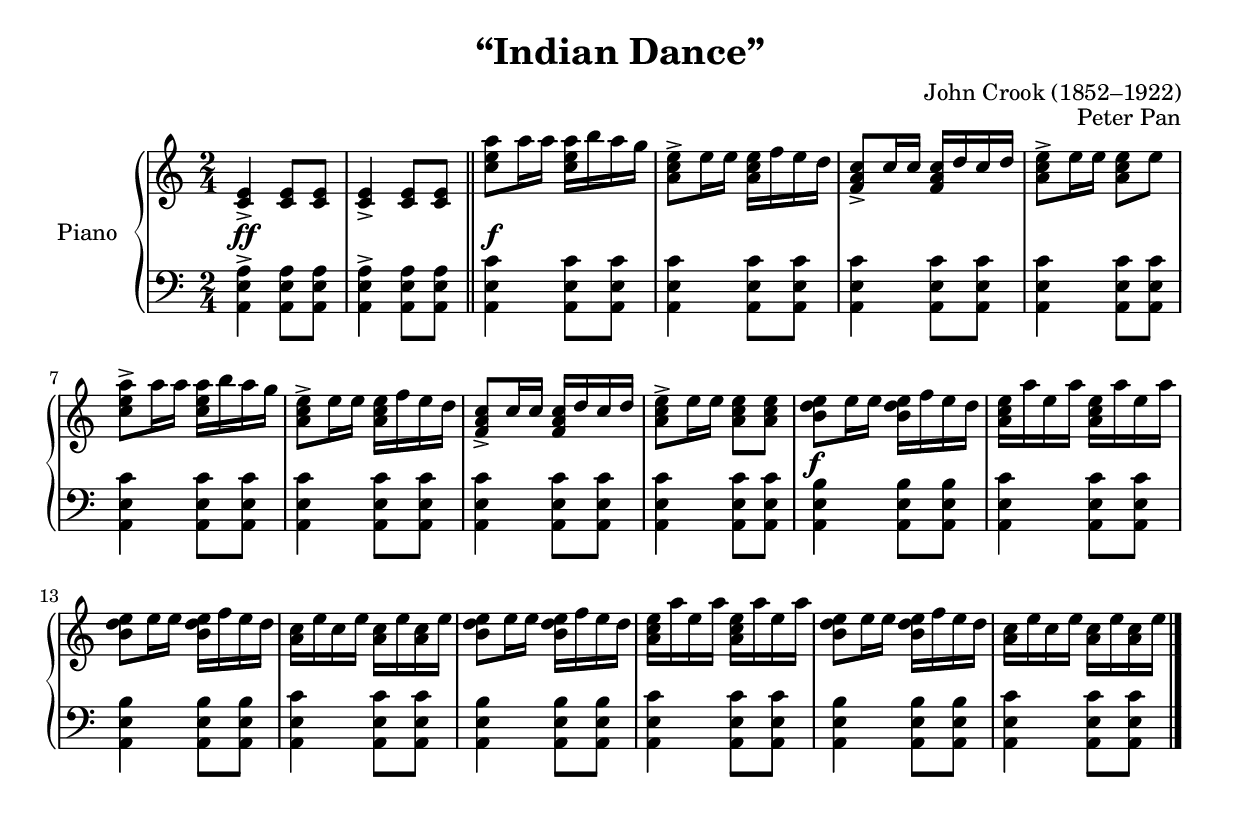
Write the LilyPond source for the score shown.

\version "2.19.52"
\language "english"
\include "Peter_Pan.ily"

% \include "articulate.ly"

\header {
  title = "“Indian Dance”"
}

\tagGroup #'(midi-only score-only)


dynamicsOne = {
	<>\ff
	s2*2	|
}

upperOne = \relative {
	<c' e>4->			q8		q		|
	q4->				q8		q		|
}

lowerOne = \relative {
	<a, e' a>4->			q8		q		|
	q4->				q8		q		|
}


dynamicsTwo = {
	<>\f
	s2*8	|

	<>\f
	s2*8	|
}

upperTwo = \relative {
	<a'' e c>8	a16	a	q	b	a	g	|
	<e c a>8->	e16	e	q	f	e	d	|
	<c a f>8->	c16	c	q	d	c	d	|
	<e c a>8->	e16	e	q8		e		|

	<a e c>8->	a16	a	q	b	a	g	|
	<e c a>8->	e16	e	q	f	e	d	|
	<c a f>8->	c16	c	q	d	c	d	|
	<e c a>8->	e16	e	q8		q		|

  \repeat unfold 2 {
	<e d b>8	e16	e	q	f	e	d	|
	<e c a>	a	e	a	q	a	e	a	|
	<e d b>8	e16	e	q	f	e	d	|
	<c a>	e	c	e	q	e	q	e	|
  }
}

lowerTwo = {
  \repeat unfold 8 {
	<a, e c'>4			q8		q		|
  }
  \repeat unfold 4 {
	<a, e b>4			q8		q		|
	<a, e c'>4			q8		q		|
  }
}


dynamicsThree = {
}

upperThree = {
}

lowerThree = {
}


dynamicsFour = {
}

upperFour = {
}

lowerFour = {
}


dynamics = {
  \set Score.tempoHideNote = ##t

  \time 2/4
  \tempo 4 = 120
  \dynamicsOne
  \bar "||"

  \dynamicsTwo
  \bar "||"

  \dynamicsThree
  \bar "||"

  \dynamicsFour
  \bar "|."
}

upper = {
  \clef treble

  \key a \minor
  \upperOne

  \upperTwo

  \upperThree

  \upperFour
}

lower = {
  \clef bass

  \key a \minor
  \lowerOne

  \lowerTwo

  \lowerThree

  \lowerFour
}


\score {
  \new PianoStaff
    \with {
      instrumentName = #"Piano"
    }
  \keepWithTag #'score-only
  <<
    \new Staff = "upper" \upper
    \new Dynamics = "dynamics" \dynamics
    \new Staff = "lower" \lower
  >>
  \layout {}
}

\score {
  \new PianoStaff
    \with {
      midiInstrument = #"acoustic grand"
    }
  \keepWithTag #'midi-only
  <<
    \new Staff = "upper"
    % \articulate
    \unfoldRepeats
    <<
      \upper
      \dynamics
    >>
    \new Staff = "lower"
    % \articulate
    \unfoldRepeats
    <<
      \lower
      \dynamics
    >>
  >>
  \midi {}
}
